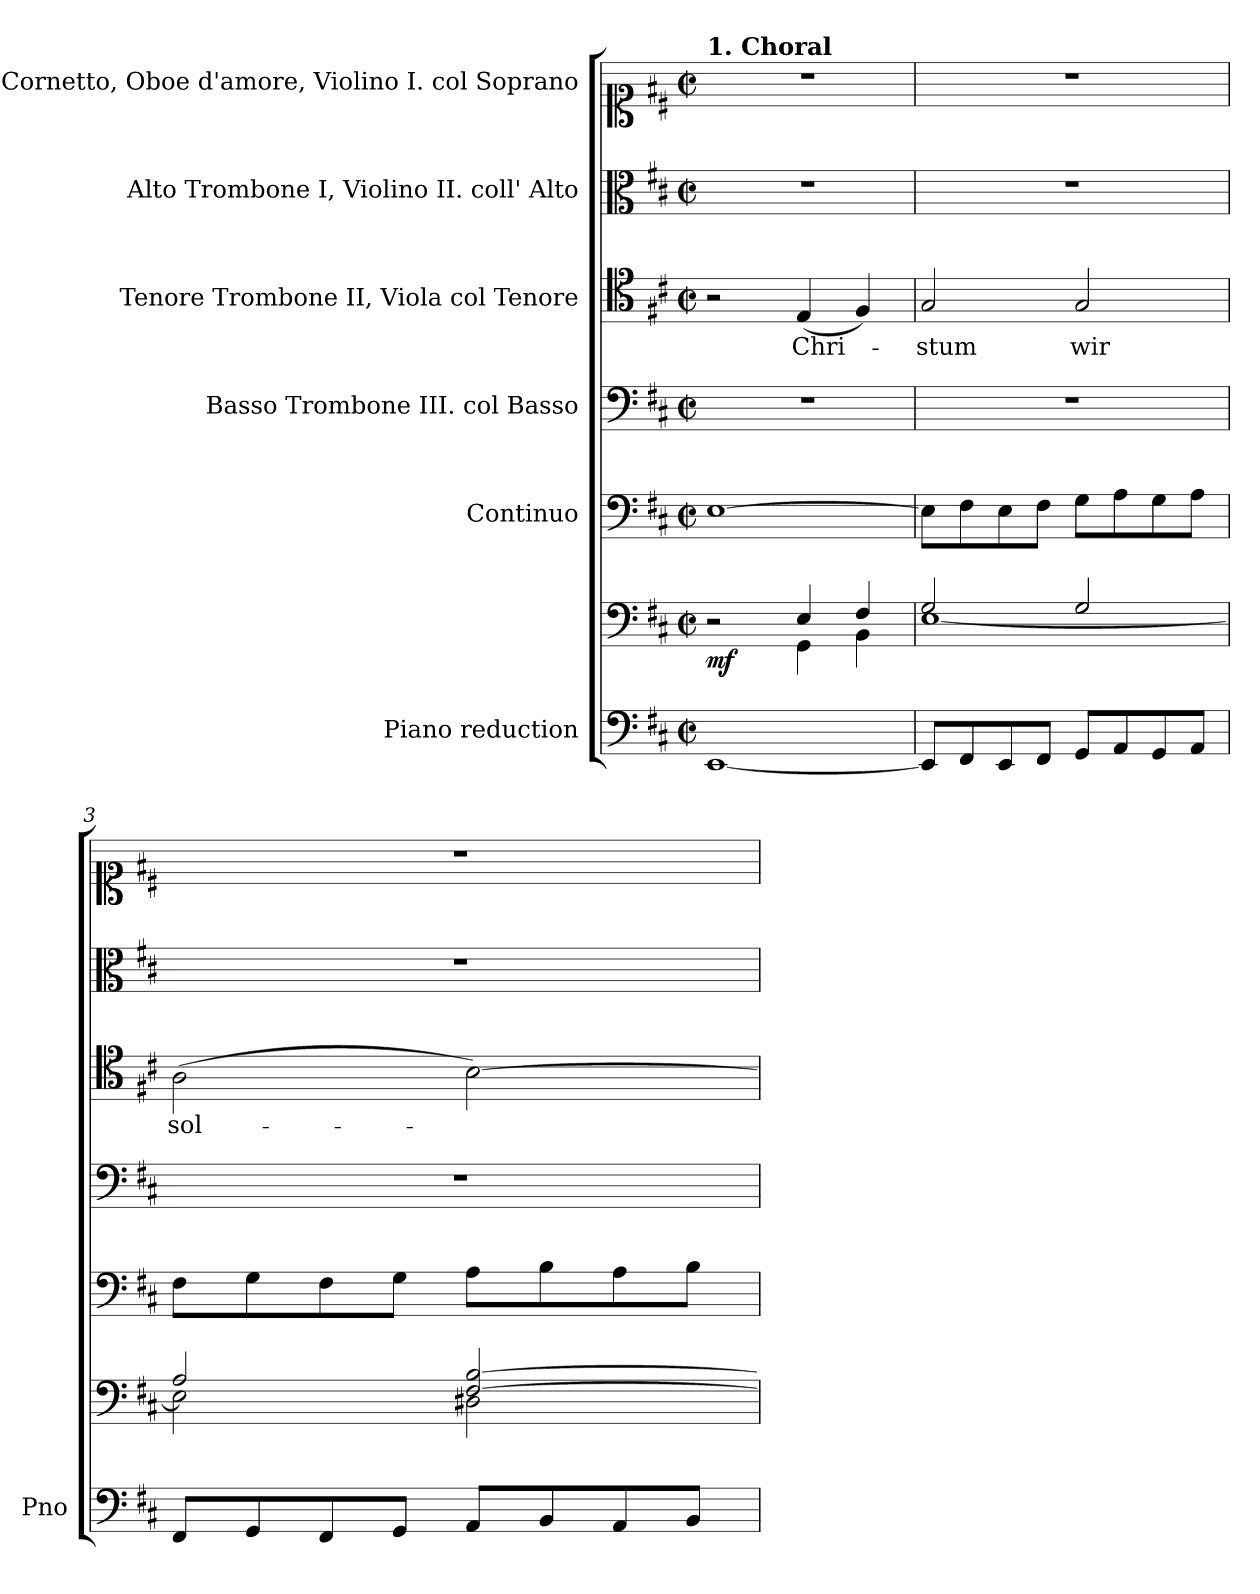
**kern	**kern	**dynam	**kern	**kern	**kern	**text	**kern	**kern
*part6	*part6	*part6	*part5	*part4	*part3	*part3	*part2	*part1
*staff7	*staff6	*staff6/7	*staff5	*staff4	*staff3	*staff3	*staff2	*staff1
*I"Piano reduction	*	*	*I"Continuo	*I"Basso  Trombone III. col Basso	*I"Tenore Trombone II, Viola col Tenore	*	*I"Alto Trombone I, Violino II.  coll' Alto	*I"Soprano Cornetto, Oboe d'amore, Violino I. col Soprano
*I'Pno	*	*	*	*	*	*	*	*
*stria5	*stria5	*	*	*	*	*	*	*
*clefF4	*clefF4	*	*clefF4	*clefF4	*clefC4	*	*clefC3	*clefC1
*k[f#c#]	*k[f#c#]	*	*k[f#c#]	*k[f#c#]	*k[f#c#]	*	*k[f#c#]	*k[f#c#]
*M2/2	*M2/2	*	*M2/2	*M2/2	*M2/2	*	*M2/2	*M2/2
*met(c|)	*met(c|)	*	*met(c|)	*met(c|)	*met(c|)	*	*met(c|)	*met(c|)
=1	=1	=1	=1	=1	=1	=1	=1	=1
*	*^	*	*	*	*	*	*	*
!	!	!	!	!	!	!	!	!	!LO:TX:a:B:t=1. Choral
!	!	!	!LO:DY:b	!	!	!	!	!	!
[1EE	2r	2ryy	mf	[1E	1r	2r	.	1r	1r
!	!	!	!	!	!	!	!LO:LY:b	!	!
.	4E/	4GG\	.	.	.	(4E/	Chri-	.	.
.	4F#/	4BB\	.	.	.	4F#/)	.	.	.
=2	=2	=2	=2	=2	=2	=2	=2	=2	=2
!	!	!	!	!	!	!	!LO:LY:b	!	!
8EE/L]	2G/	[1E	.	8E\L]	1r	2G/	-stum	1r	1r
8FF#/	.	.	.	8F#\	.	.	.	.	.
8EE/	.	.	.	8E\	.	.	.	.	.
8FF#/J	.	.	.	8F#\J	.	.	.	.	.
!	!	!	!	!	!	!	!LO:LY:b	!	!
8GG/L	2G/	.	.	8G\L	.	2G/	wir	.	.
8AA/	.	.	.	8A\	.	.	.	.	.
8GG/	.	.	.	8G\	.	.	.	.	.
8AA/J	.	.	.	8A\J	.	.	.	.	.
=3	=3	=3	=3	=3	=3	=3	=3	=3	=3
!	!	!	!	!	!	!	!LO:LY:b	!	!
8FF#/L	2A/	2E\]	.	8F#\L	1r	(2A\	sol-	1r	1r
8GG/	.	.	.	8G\	.	.	.	.	.
8FF#/	.	.	.	8F#\	.	.	.	.	.
8GG/J	.	.	.	8G\J	.	.	.	.	.
8AA/L	[2F#/ [2B/	2D#X\	.	8A\L	.	[2B\)	.	.	.
8BB/	.	.	.	8B\	.	.	.	.	.
8AA/	.	.	.	8A\	.	.	.	.	.
8BB/J	.	.	.	8B\J	.	.	.	.	.
*	*v	*v	*	*	*	*	*	*	*
=	=	=	=	=	=	=	=	=
*-	*-	*-	*-	*-	*-	*-	*-	*-
